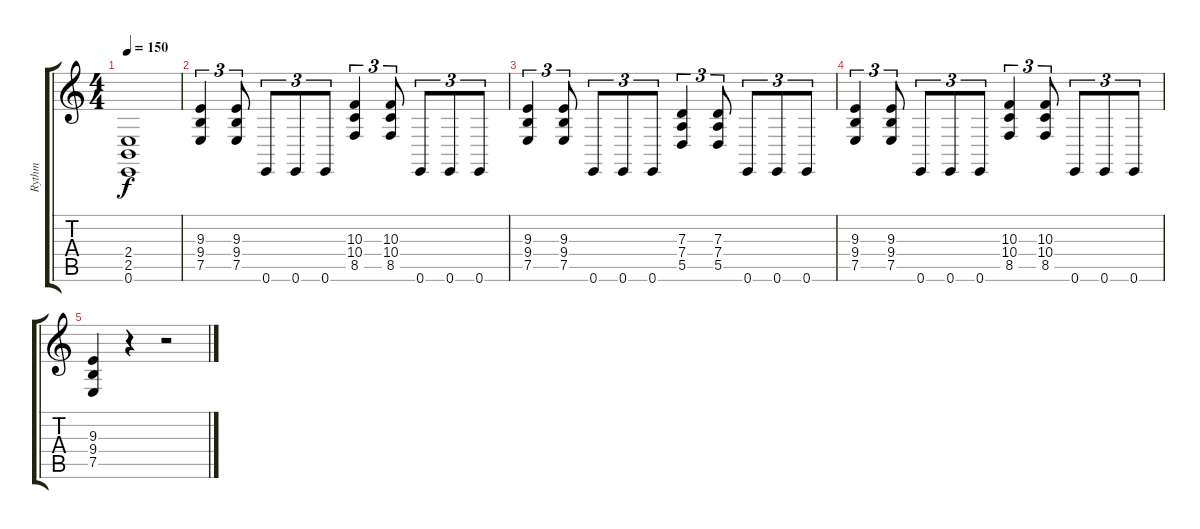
\track ("Rythm" "Rythm") {instrument lead1square}
\staff {score tabs}
\tuning (E4 B3 G3 D3 A2 E2) {hide}
\ts (4 4)
\tempo 150
\clef g2
\ks c
(2.4 2.5 0.6).1{dy f} |
(9.3 9.4 7.5).4{tu (3 2)} (9.3 9.4 7.5).8{tu (3 2)} 0.6.8{tu (3 2)} 0.6.8{tu (3 2)} 0.6.8{tu (3 2)} (10.3 10.4 8.5).4{tu (3 2)} (10.3 10.4 8.5).8{tu (3 2)} 0.6.8{tu (3 2)} 0.6.8{tu (3 2)} 0.6.8{tu (3 2)} |
(9.3 9.4 7.5).4{tu (3 2)} (9.3 9.4 7.5).8{tu (3 2)} 0.6.8{tu (3 2)} 0.6.8{tu (3 2)} 0.6.8{tu (3 2)} (7.3 7.4 5.5).4{tu (3 2)} (7.3 7.4 5.5).8{tu (3 2)} 0.6.8{tu (3 2)} 0.6.8{tu (3 2)} 0.6.8{tu (3 2)} |
(9.3 9.4 7.5).4{tu (3 2)} (9.3 9.4 7.5).8{tu (3 2)} 0.6.8{tu (3 2)} 0.6.8{tu (3 2)} 0.6.8{tu (3 2)} (10.3 10.4 8.5).4{tu (3 2)} (10.3 10.4 8.5).8{tu (3 2)} 0.6.8{tu (3 2)} 0.6.8{tu (3 2)} 0.6.8{tu (3 2)} |
(9.3 9.4 7.5).4 r.4 r.2
